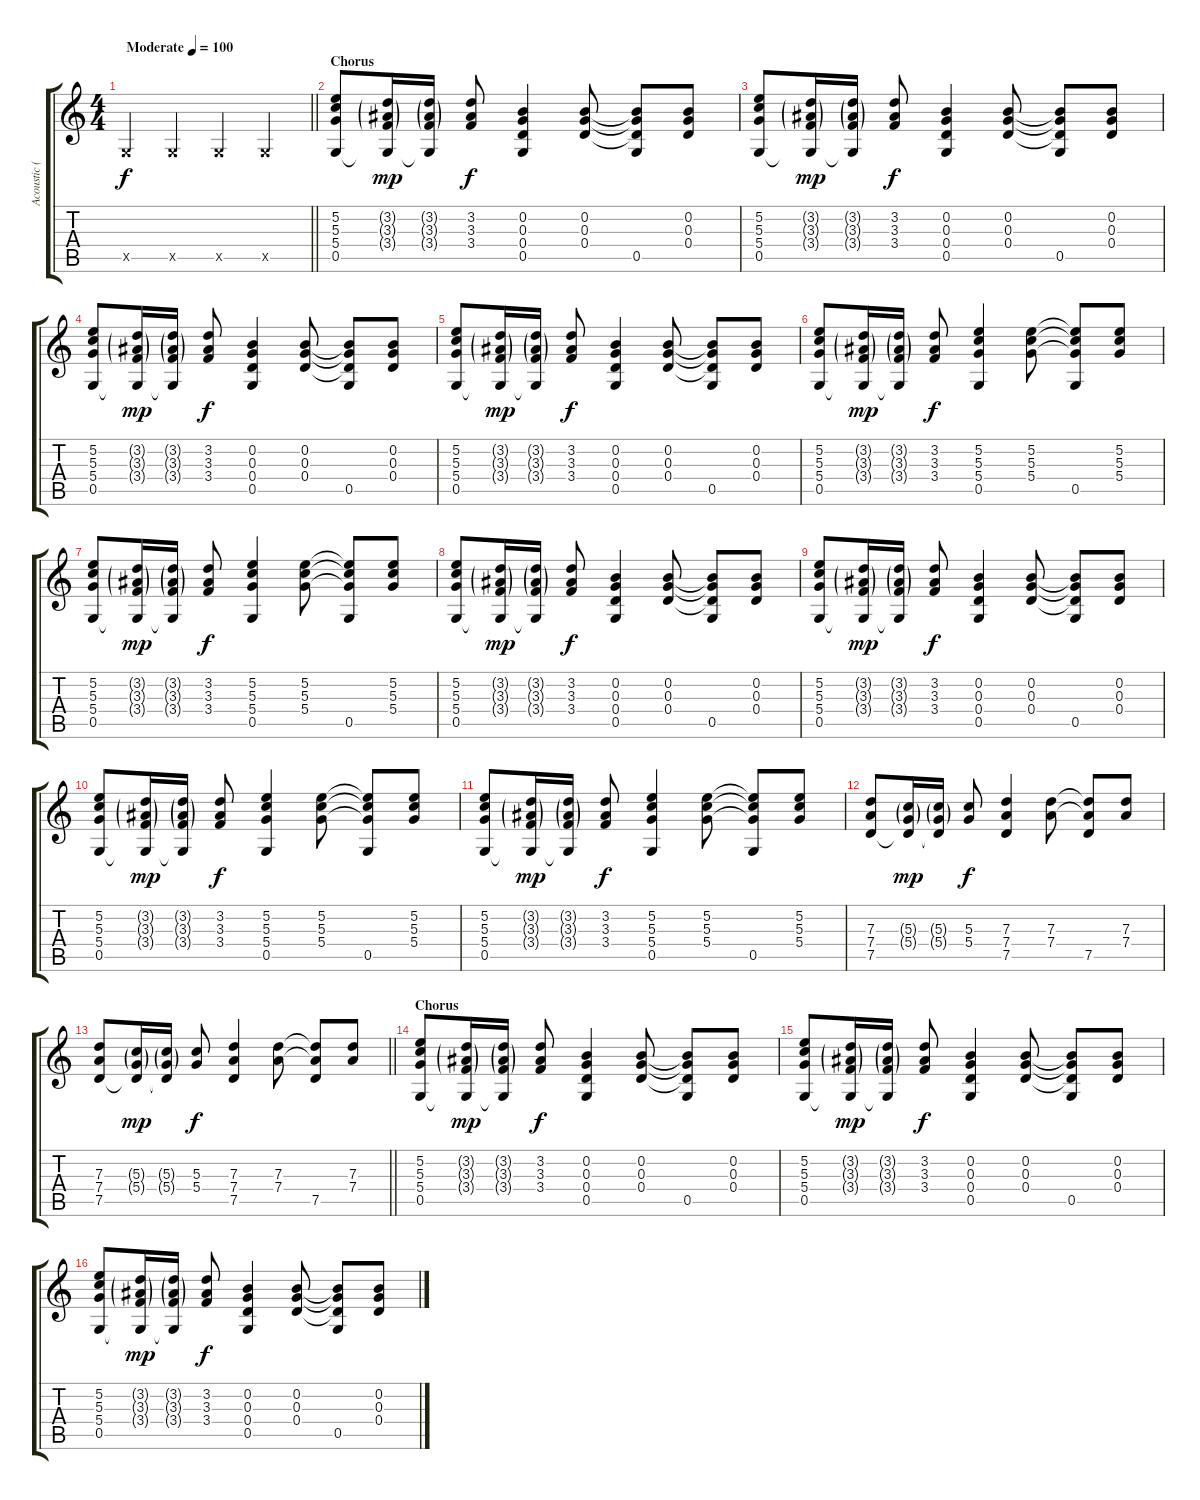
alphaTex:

\track ("Acoustic (drop G)" "Acoustic (") {instrument acousticguitarsteel}
\staff {score tabs}
\tuning (E4 B3 G3 D3 G2 E2) {hide}
\ts (4 4)
\tempo (100 "Moderate")
\clef g2
\barLineRight lightlight
\ks c
0.5{x}.4{dy f instrument acousticguitarsteel} 0.5{x}.4 0.5{x}.4 0.5{x}.4 |
\section ("" "Chorus")
(5.2 5.3 5.4 0.5).8 (3.2{g} 3.3{g} 3.4{g} 0.5{t}).16{dy mp} (3.2{g} 3.3{g} 3.4{g} 0.5{t}).16 (3.2 3.3 3.4).8{dy f} (0.2 0.3 0.4 0.5).4 (0.2 0.3 0.4).8 (0.2{t} 0.3{t} 0.4{t} 0.5).8 (0.2 0.3 0.4).8 |
(5.2 5.3 5.4 0.5).8 (3.2{g} 3.3{g} 3.4{g} 0.5{t}).16{dy mp} (3.2{g} 3.3{g} 3.4{g} 0.5{t}).16 (3.2 3.3 3.4).8{dy f} (0.2 0.3 0.4 0.5).4 (0.2 0.3 0.4).8 (0.2{t} 0.3{t} 0.4{t} 0.5).8 (0.2 0.3 0.4).8 |
(5.2 5.3 5.4 0.5).8 (3.2{g} 3.3{g} 3.4{g} 0.5{t}).16{dy mp} (3.2{g} 3.3{g} 3.4{g} 0.5{t}).16 (3.2 3.3 3.4).8{dy f} (0.2 0.3 0.4 0.5).4 (0.2 0.3 0.4).8 (0.2{t} 0.3{t} 0.4{t} 0.5).8 (0.2 0.3 0.4).8 |
(5.2 5.3 5.4 0.5).8 (3.2{g} 3.3{g} 3.4{g} 0.5{t}).16{dy mp} (3.2{g} 3.3{g} 3.4{g} 0.5{t}).16 (3.2 3.3 3.4).8{dy f} (0.2 0.3 0.4 0.5).4 (0.2 0.3 0.4).8 (0.2{t} 0.3{t} 0.4{t} 0.5).8 (0.2 0.3 0.4).8 |
(5.2 5.3 5.4 0.5).8 (3.2{g} 3.3{g} 3.4{g} 0.5{t}).16{dy mp} (3.2{g} 3.3{g} 3.4{g} 0.5{t}).16 (3.2 3.3 3.4).8{dy f} (5.2 5.3 5.4 0.5).4 (5.2 5.3 5.4).8 (5.2{t} 5.3{t} 5.4{t} 0.5).8 (5.2 5.3 5.4).8 |
(5.2 5.3 5.4 0.5).8 (3.2{g} 3.3{g} 3.4{g} 0.5{t}).16{dy mp} (3.2{g} 3.3{g} 3.4{g} 0.5{t}).16 (3.2 3.3 3.4).8{dy f} (5.2 5.3 5.4 0.5).4 (5.2 5.3 5.4).8 (5.2{t} 5.3{t} 5.4{t} 0.5).8 (5.2 5.3 5.4).8 |
(5.2 5.3 5.4 0.5).8 (3.2{g} 3.3{g} 3.4{g} 0.5{t}).16{dy mp} (3.2{g} 3.3{g} 3.4{g} 0.5{t}).16 (3.2 3.3 3.4).8{dy f} (0.2 0.3 0.4 0.5).4 (0.2 0.3 0.4).8 (0.2{t} 0.3{t} 0.4{t} 0.5).8 (0.2 0.3 0.4).8 |
(5.2 5.3 5.4 0.5).8 (3.2{g} 3.3{g} 3.4{g} 0.5{t}).16{dy mp} (3.2{g} 3.3{g} 3.4{g} 0.5{t}).16 (3.2 3.3 3.4).8{dy f} (0.2 0.3 0.4 0.5).4 (0.2 0.3 0.4).8 (0.2{t} 0.3{t} 0.4{t} 0.5).8 (0.2 0.3 0.4).8 |
(5.2 5.3 5.4 0.5).8 (3.2{g} 3.3{g} 3.4{g} 0.5{t}).16{dy mp} (3.2{g} 3.3{g} 3.4{g} 0.5{t}).16 (3.2 3.3 3.4).8{dy f} (5.2 5.3 5.4 0.5).4 (5.2 5.3 5.4).8 (5.2{t} 5.3{t} 5.4{t} 0.5).8 (5.2 5.3 5.4).8 |
(5.2 5.3 5.4 0.5).8 (3.2{g} 3.3{g} 3.4{g} 0.5{t}).16{dy mp} (3.2{g} 3.3{g} 3.4{g} 0.5{t}).16 (3.2 3.3 3.4).8{dy f} (5.2 5.3 5.4 0.5).4 (5.2 5.3 5.4).8 (5.2{t} 5.3{t} 5.4{t} 0.5).8 (5.2 5.3 5.4).8 |
(7.3 7.4 7.5).8 (5.3{g} 5.4{g} 7.5{t}).16{dy mp} (5.3{g} 5.4{g} 7.5{t}).16 (5.3 5.4).8{dy f} (7.3 7.4 7.5).4 (7.3 7.4).8 (7.3{t} 7.4{t} 7.5).8 (7.3 7.4).8 |
\barLineRight lightlight
(7.3 7.4 7.5).8 (5.3{g} 5.4{g} 7.5{t}).16{dy mp} (5.3{g} 5.4{g} 7.5{t}).16 (5.3 5.4).8{dy f} (7.3 7.4 7.5).4 (7.3 7.4).8 (7.3{t} 7.4{t} 7.5).8 (7.3 7.4).8 |
\section ("" "Chorus")
(5.2 5.3 5.4 0.5).8 (3.2{g} 3.3{g} 3.4{g} 0.5{t}).16{dy mp} (3.2{g} 3.3{g} 3.4{g} 0.5{t}).16 (3.2 3.3 3.4).8{dy f} (0.2 0.3 0.4 0.5).4 (0.2 0.3 0.4).8 (0.2{t} 0.3{t} 0.4{t} 0.5).8 (0.2 0.3 0.4).8 |
(5.2 5.3 5.4 0.5).8 (3.2{g} 3.3{g} 3.4{g} 0.5{t}).16{dy mp} (3.2{g} 3.3{g} 3.4{g} 0.5{t}).16 (3.2 3.3 3.4).8{dy f} (0.2 0.3 0.4 0.5).4 (0.2 0.3 0.4).8 (0.2{t} 0.3{t} 0.4{t} 0.5).8 (0.2 0.3 0.4).8 |
(5.2 5.3 5.4 0.5).8 (3.2{g} 3.3{g} 3.4{g} 0.5{t}).16{dy mp} (3.2{g} 3.3{g} 3.4{g} 0.5{t}).16 (3.2 3.3 3.4).8{dy f} (0.2 0.3 0.4 0.5).4 (0.2 0.3 0.4).8 (0.2{t} 0.3{t} 0.4{t} 0.5).8 (0.2 0.3 0.4).8
